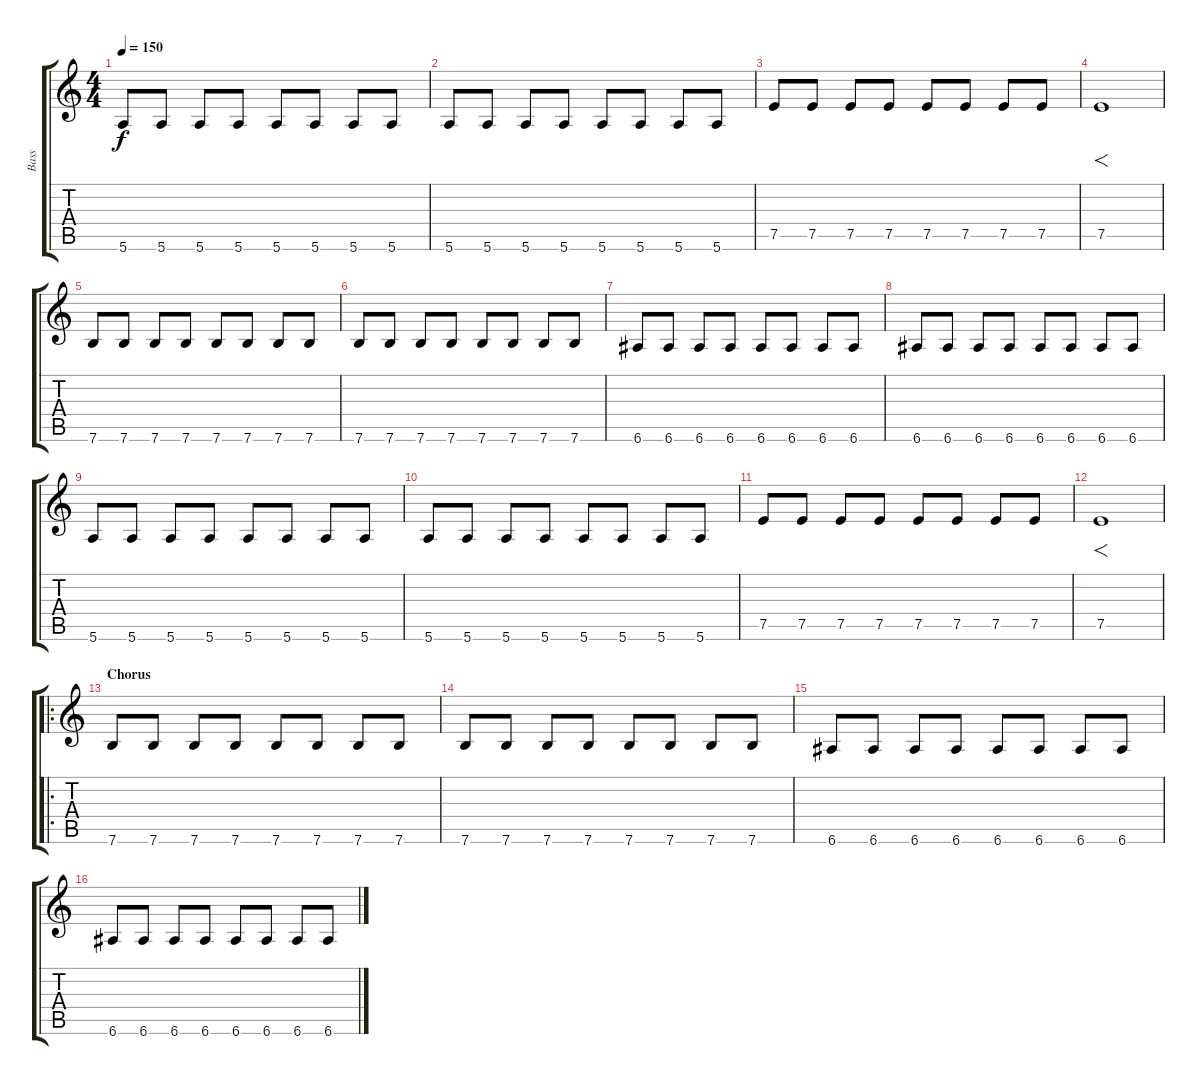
\track ("Bass" "Bass") {instrument electricbassfinger}
\staff {score tabs}
\tuning (E4 B3 G3 D3 A2 E2) {hide}
\ts (4 4)
\tempo 150
\clef g2
\ks c
5.6.8{dy f} 5.6.8 5.6.8 5.6.8 5.6.8 5.6.8 5.6.8 5.6.8 |
5.6.8 5.6.8 5.6.8 5.6.8 5.6.8 5.6.8 5.6.8 5.6.8 |
7.5.8 7.5.8 7.5.8 7.5.8 7.5.8 7.5.8 7.5.8 7.5.8 |
7.5.1{f} |
7.6.8 7.6.8 7.6.8 7.6.8 7.6.8 7.6.8 7.6.8 7.6.8 |
7.6.8 7.6.8 7.6.8 7.6.8 7.6.8 7.6.8 7.6.8 7.6.8 |
6.6.8 6.6.8 6.6.8 6.6.8 6.6.8 6.6.8 6.6.8 6.6.8 |
6.6.8 6.6.8 6.6.8 6.6.8 6.6.8 6.6.8 6.6.8 6.6.8 |
5.6.8 5.6.8 5.6.8 5.6.8 5.6.8 5.6.8 5.6.8 5.6.8 |
5.6.8 5.6.8 5.6.8 5.6.8 5.6.8 5.6.8 5.6.8 5.6.8 |
7.5.8 7.5.8 7.5.8 7.5.8 7.5.8 7.5.8 7.5.8 7.5.8 |
7.5.1{f} |
\ro
\section ("" "Chorus")
7.6.8 7.6.8 7.6.8 7.6.8 7.6.8 7.6.8 7.6.8 7.6.8 |
7.6.8 7.6.8 7.6.8 7.6.8 7.6.8 7.6.8 7.6.8 7.6.8 |
6.6.8 6.6.8 6.6.8 6.6.8 6.6.8 6.6.8 6.6.8 6.6.8 |
6.6.8 6.6.8 6.6.8 6.6.8 6.6.8 6.6.8 6.6.8 6.6.8
